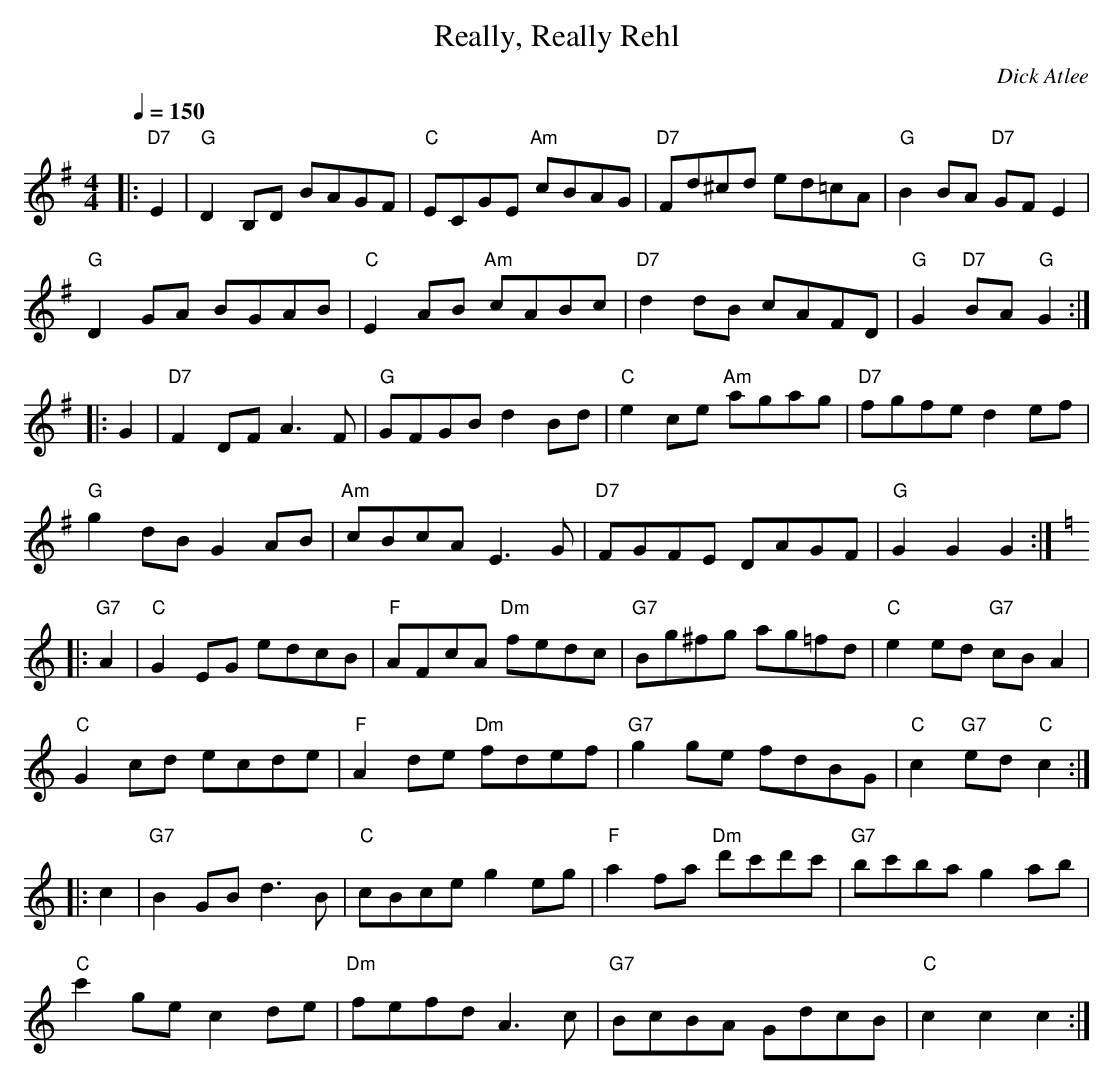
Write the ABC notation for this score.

X:1
T:Really, Really Rehl
M:4/4
L:1/8
Q:1/4=150
C:Dick Atlee
K:G
|: "D7" E2 | "G" D2 B,D BAGF | "C" ECGE "Am"cBAG |
"D7" Fd^cd ed=cA | "G" B2 BA "D7"GF E2 | !
"G" D2 GA BGAB | "C" E2 AB "Am" cABc |
"D7" d2 dB cAFD | "G" G2 "D7" BA "G" G2 :| !
|: G2 | "D7" F2 DF A3 F | "G" GFGB d2 Bd |
"C" e2 ce "Am" agag | "D7" fgfe d2 ef | !
"G" g2 dB G2 AB | "Am" cBcA E3 G |
"D7" FGFE DAGF | "G" G2 G2 G2 :| !
K:C
|: "G7" A2 | "C" G2 EG edcB | "F" AFcA "Dm" fedc |
"G7" Bg^fg ag=fd | "C" e2 ed "G7" cB A2 | !
"C" G2 cd ecde | "F" A2 de "Dm" fdef |
"G7" g2 ge fdBG | "C" c2 "G7" ed "C" c2 :| !
|: c2 | "G7" B2 GB d3 B | "C" cBce g2 eg |
"F" a2 fa "Dm" d'c'd'c' | "G7" bc'ba g2 ab | !
"C" c'2 ge c2 de | "Dm" fefd A3 c |
"G7" BcBA GdcB | "C" c2 c2 c2 :|
